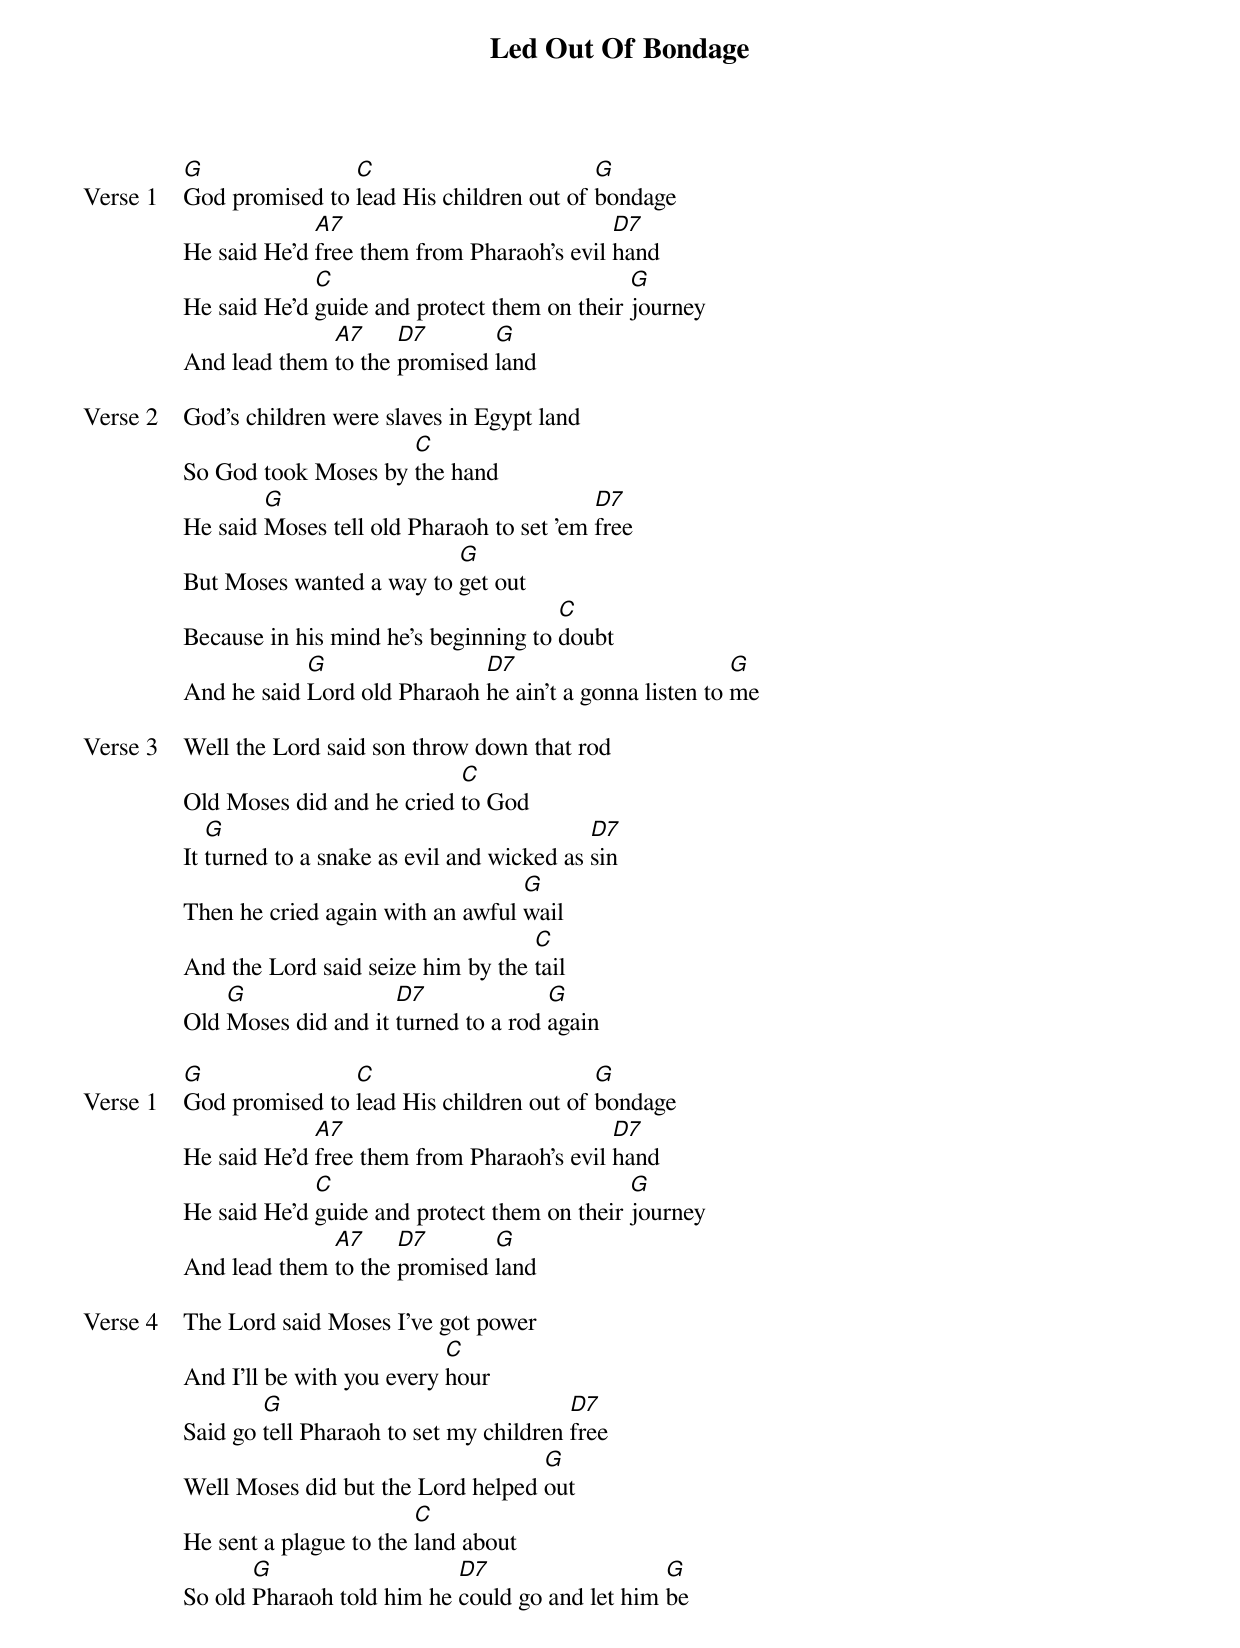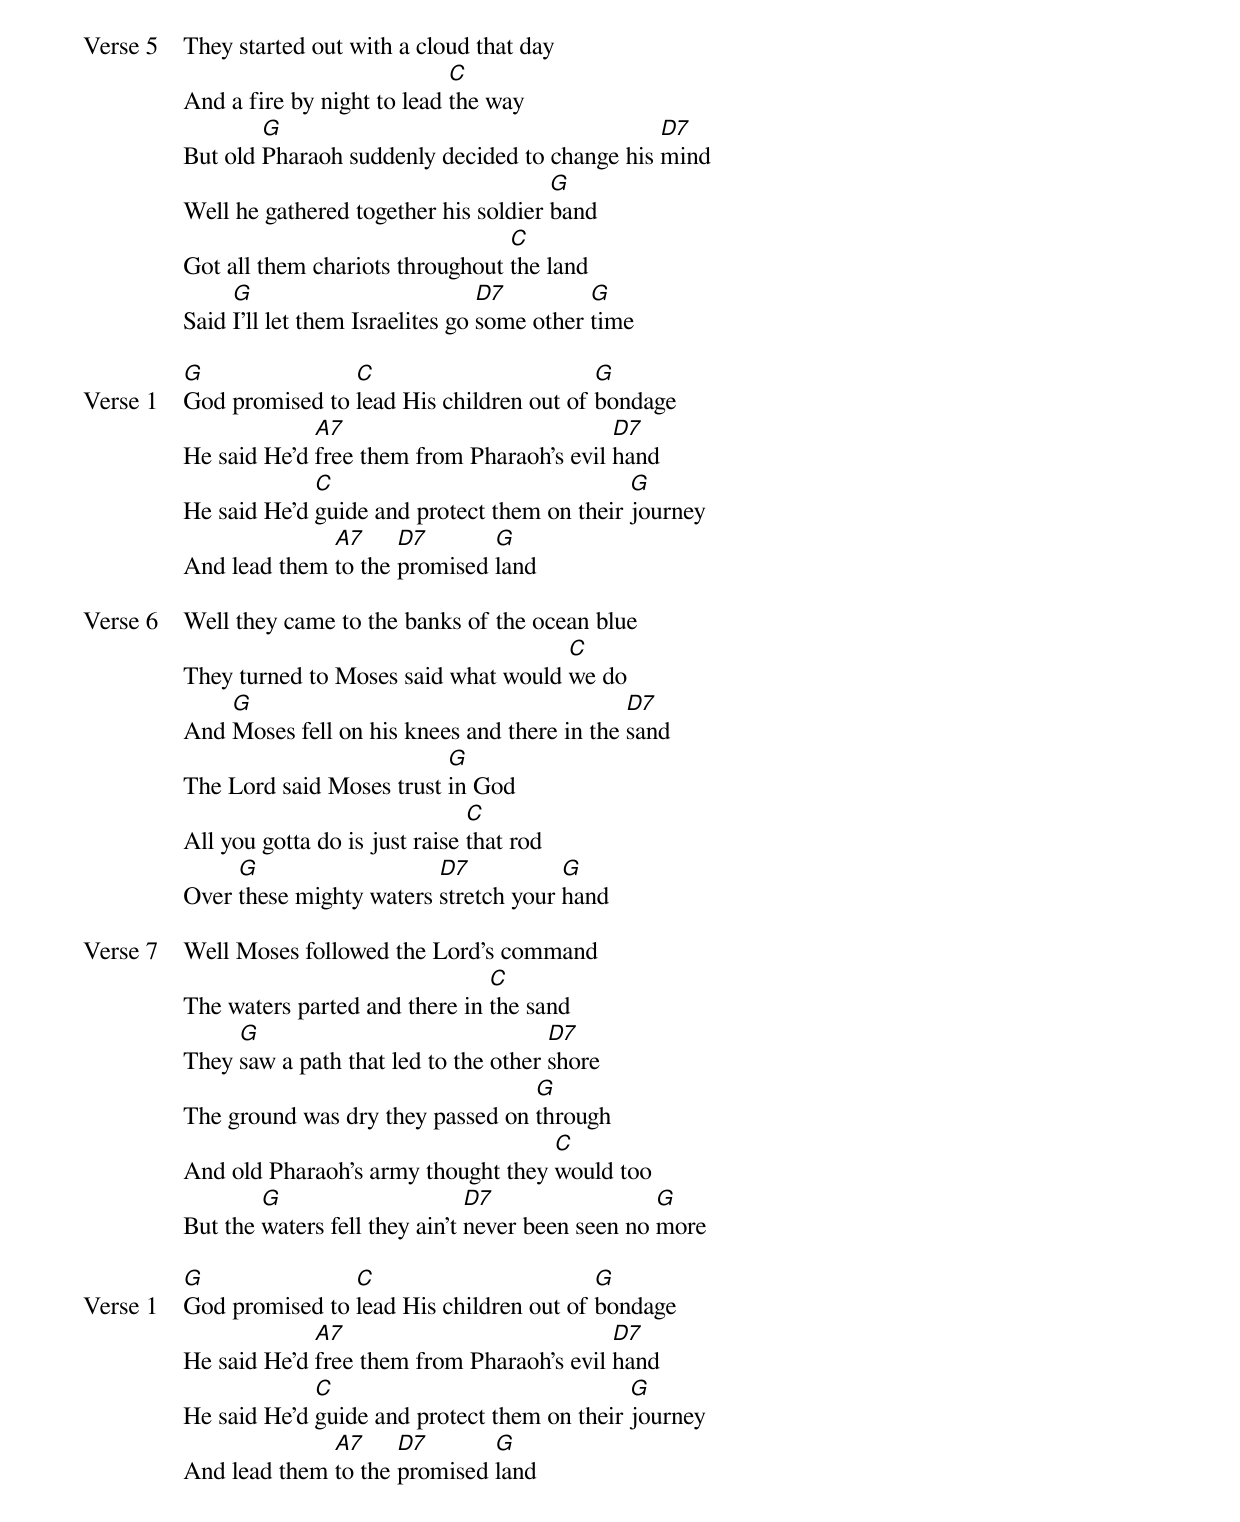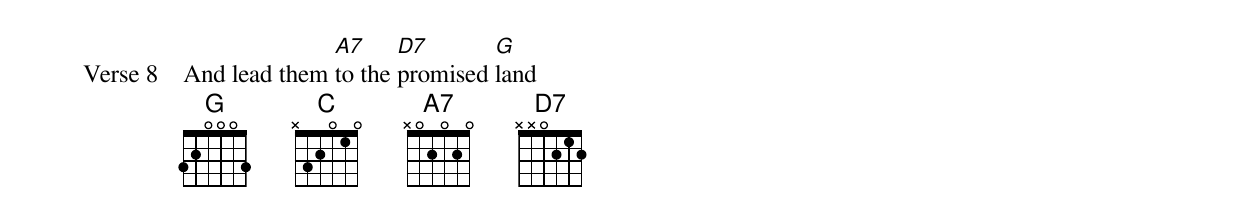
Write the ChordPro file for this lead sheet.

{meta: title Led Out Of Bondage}
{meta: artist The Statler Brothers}
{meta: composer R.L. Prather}
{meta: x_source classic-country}
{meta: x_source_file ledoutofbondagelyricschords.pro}
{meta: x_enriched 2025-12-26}

{start_of_verse: Verse 1}
[G]God promised to [C]lead His children out of [G]bondage
He said He'd [A7]free them from Pharaoh's evil [D7]hand
He said He'd [C]guide and protect them on their [G]journey
And lead them [A7]to the [D7]promised [G]land
{end_of_verse}

{start_of_verse: Verse 2}
God's children were slaves in Egypt land
So God took Moses by [C]the hand
He said [G]Moses tell old Pharaoh to set 'em [D7]free
But Moses wanted a way to [G]get out
Because in his mind he's beginning to [C]doubt
And he said [G]Lord old Pharaoh [D7]he ain't a gonna listen to [G]me
{end_of_verse}

{start_of_verse: Verse 3}
Well the Lord said son throw down that rod
Old Moses did and he cried [C]to God
It [G]turned to a snake as evil and wicked as [D7]sin
Then he cried again with an awful [G]wail
And the Lord said seize him by the [C]tail
Old [G]Moses did and it [D7]turned to a rod [G]again
{end_of_verse}

{start_of_verse: Verse 1}
[G]God promised to [C]lead His children out of [G]bondage
He said He'd [A7]free them from Pharaoh's evil [D7]hand
He said He'd [C]guide and protect them on their [G]journey
And lead them [A7]to the [D7]promised [G]land
{end_of_verse}

{start_of_verse: Verse 4}
The Lord said Moses I've got power
And I'll be with you every [C]hour
Said go [G]tell Pharaoh to set my children [D7]free
Well Moses did but the Lord helped [G]out
He sent a plague to the [C]land about
So old [G]Pharaoh told him he [D7]could go and let him [G]be
{end_of_verse}

{start_of_verse: Verse 5}
They started out with a cloud that day
And a fire by night to lead [C]the way
But old [G]Pharaoh suddenly decided to change his [D7]mind
Well he gathered together his soldier [G]band
Got all them chariots throughout [C]the land
Said [G]I'll let them Israelites go [D7]some other [G]time
{end_of_verse}

{start_of_verse: Verse 1}
[G]God promised to [C]lead His children out of [G]bondage
He said He'd [A7]free them from Pharaoh's evil [D7]hand
He said He'd [C]guide and protect them on their [G]journey
And lead them [A7]to the [D7]promised [G]land
{end_of_verse}

{start_of_verse: Verse 6}
Well they came to the banks of the ocean blue
They turned to Moses said what would [C]we do
And [G]Moses fell on his knees and there in the [D7]sand
The Lord said Moses trust [G]in God
All you gotta do is just raise [C]that rod
Over [G]these mighty waters [D7]stretch your [G]hand
{end_of_verse}

{start_of_verse: Verse 7}
Well Moses followed the Lord's command
The waters parted and there in [C]the sand
They [G]saw a path that led to the other [D7]shore
The ground was dry they passed on [G]through
And old Pharaoh's army thought they [C]would too
But the [G]waters fell they ain't [D7]never been seen no [G]more
{end_of_verse}

{start_of_verse: Verse 1}
[G]God promised to [C]lead His children out of [G]bondage
He said He'd [A7]free them from Pharaoh's evil [D7]hand
He said He'd [C]guide and protect them on their [G]journey
And lead them [A7]to the [D7]promised [G]land
{end_of_verse}

{start_of_verse: Verse 8}
And lead them [A7]to the [D7]promised [G]land
{end_of_verse}
